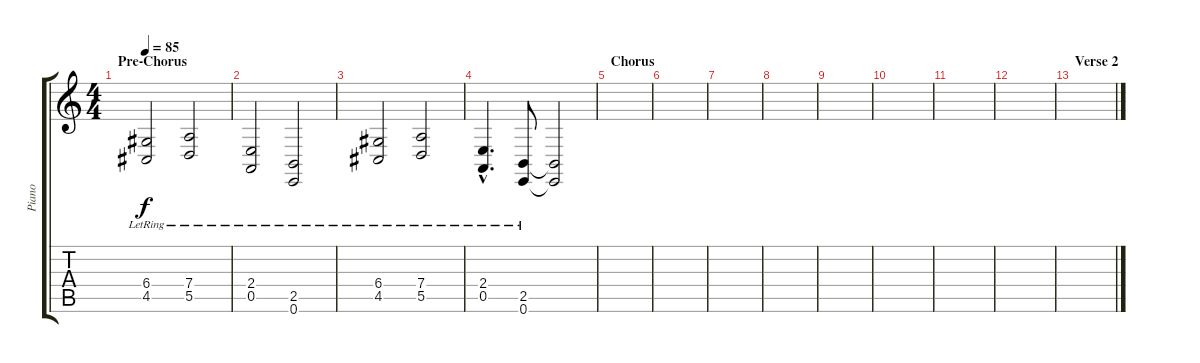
\track ("Piano" "Piano") {instrument brightacousticpiano}
\staff {score tabs}
\tuning (E4 B3 G3 D3 A2 E2) {hide}
\ts (4 4)
\section ("" "Pre-Chorus")
\tempo 85
\clef g2
\ks c
(6.4{lr} 4.5{lr}).2{dy f} (7.4{lr} 5.5{lr}).2 |
(2.4{lr} 0.5{lr}).2 (2.5{lr} 0.6{lr}).2 |
(6.4{lr} 4.5{lr}).2 (7.4{lr} 5.5{lr}).2 |
(2.4{hac lr} 0.5{hac lr}).4{d} (2.5{lr} 0.6{lr}).8 (2.5{t} 0.6{t}).2 |
\section ("" "Chorus")
|
|
|
|
|
|
|
|
\section ("" "Verse 2")
